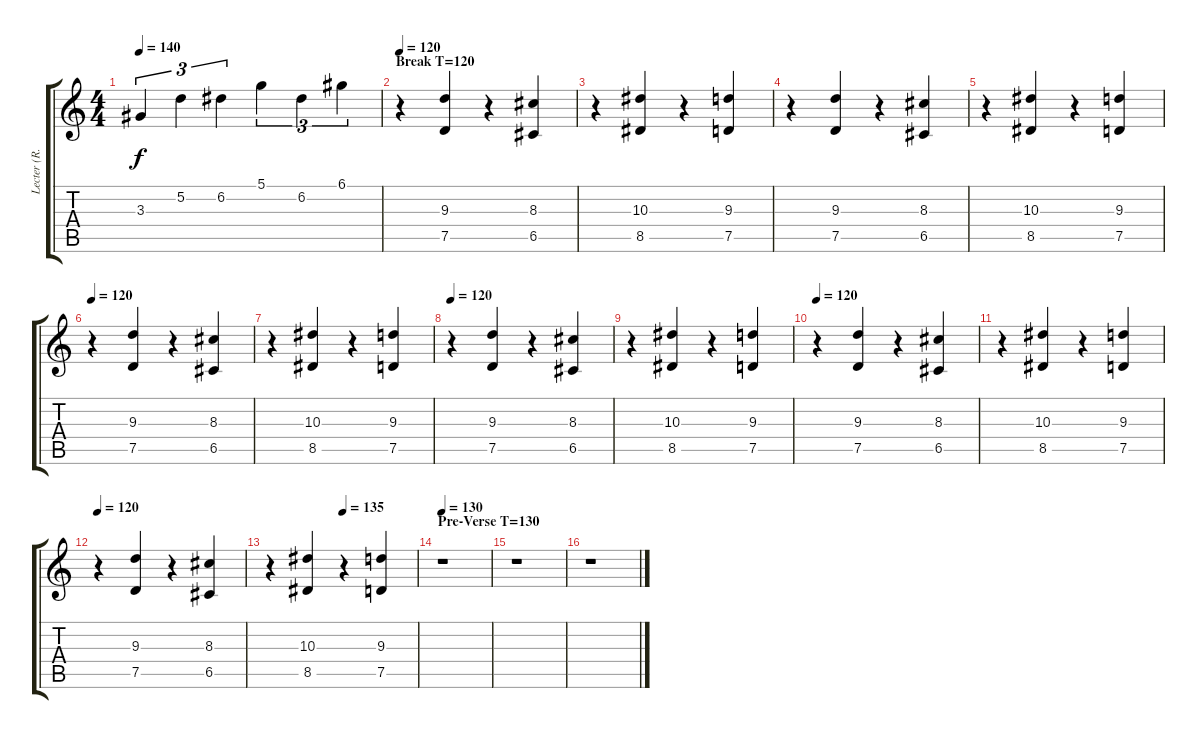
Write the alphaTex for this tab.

\track ("Lecter (R.H.)" "Lecter (R.") {instrument stringensemble1}
\staff {score tabs}
\tuning (D5 A4 F4 C4 G3 D3) {hide}
\ts (4 4)
\tempo 140
\clef g2
\ks c
3.3.4{tu (3 2) dy f} 5.2.4{tu (3 2)} 6.2.4{tu (3 2)} 5.1.4{tu (3 2)} 6.2.4{tu (3 2)} 6.1.4{tu (3 2)} |
\section ("" "Break T=120")
\tempo 120
r.4{instrument synthstrings1} (9.3 7.5).4 r.4 (8.3 6.5).4 |
r.4 (10.3 8.5).4 r.4 (9.3 7.5).4 |
r.4{instrument synthstrings1} (9.3 7.5).4 r.4 (8.3 6.5).4 |
r.4 (10.3 8.5).4 r.4 (9.3 7.5).4 |
\tempo 120
r.4{instrument synthstrings1} (9.3 7.5).4 r.4 (8.3 6.5).4 |
r.4 (10.3 8.5).4 r.4 (9.3 7.5).4 |
\tempo 120
r.4{instrument synthstrings1} (9.3 7.5).4 r.4 (8.3 6.5).4 |
r.4 (10.3 8.5).4 r.4 (9.3 7.5).4 |
\tempo 120
r.4{instrument synthstrings1} (9.3 7.5).4 r.4 (8.3 6.5).4 |
r.4 (10.3 8.5).4 r.4 (9.3 7.5).4 |
\tempo 120
r.4{instrument synthstrings1} (9.3 7.5).4 r.4 (8.3 6.5).4 |
\tempo (135 0.5)
r.4 (10.3 8.5).4 r.4 (9.3 7.5).4 |
\section ("" "Pre-Verse T=130")
\tempo 130
r.1 |
r.1 |
r.1
